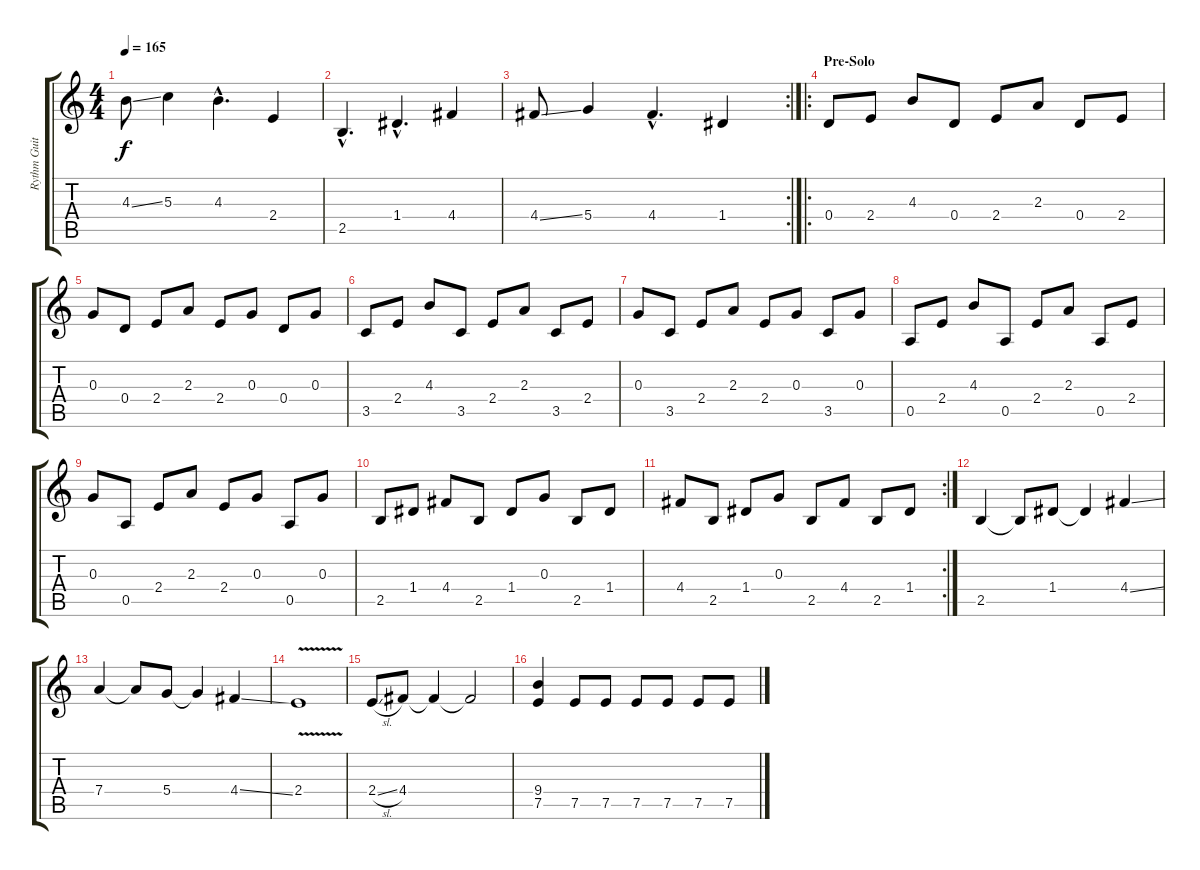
\track ("Rythm Guitar (Dave Mustaine)" "Rythm Guit") {instrument distortionguitar}
\staff {score tabs}
\tuning (E4 B3 G3 D3 A2 E2) {hide}
\ts (4 4)
\tempo 165
\clef g2
\ks c
4.3{ss}.8{dy f} 5.3.4 4.3{hac}.4{d} 2.4.4 |
2.5{hac}.4{d} 1.4{hac}.4{d} 4.4.4 |
\rc 2
4.4{ss}.8 5.4.4 4.4{hac}.4{d} 1.4.4 |
\ro
\section ("" "Pre-Solo")
0.4.8 2.4.8 4.3.8 0.4.8 2.4.8 2.3.8 0.4.8 2.4.8 |
0.3.8 0.4.8 2.4.8 2.3.8 2.4.8 0.3.8 0.4.8 0.3.8 |
3.5.8 2.4.8 4.3.8 3.5.8 2.4.8 2.3.8 3.5.8 2.4.8 |
0.3.8 3.5.8 2.4.8 2.3.8 2.4.8 0.3.8 3.5.8 0.3.8 |
0.5.8 2.4.8 4.3.8 0.5.8 2.4.8 2.3.8 0.5.8 2.4.8 |
0.3.8 0.5.8 2.4.8 2.3.8 2.4.8 0.3.8 0.5.8 0.3.8 |
2.5.8 1.4.8 4.4.8 2.5.8 1.4.8 0.3.8 2.5.8 1.4.8 |
\rc 2
4.4.8 2.5.8 1.4.8 0.3.8 2.5.8 4.4.8 2.5.8 1.4.8 |
2.5.4 2.5{t}.8 1.4.8 1.4{t}.4 4.4{ss}.4 |
7.4.4 7.4{t}.8 5.4.8 5.4{t}.4 4.4{ss}.4 |
2.4{v}.1 |
2.4{sl}.8 4.4.8 4.4{t}.4 4.4{t}.2 |
(9.4 7.5).4 7.5.8 7.5.8 7.5.8 7.5.8 7.5.8 7.5.8
